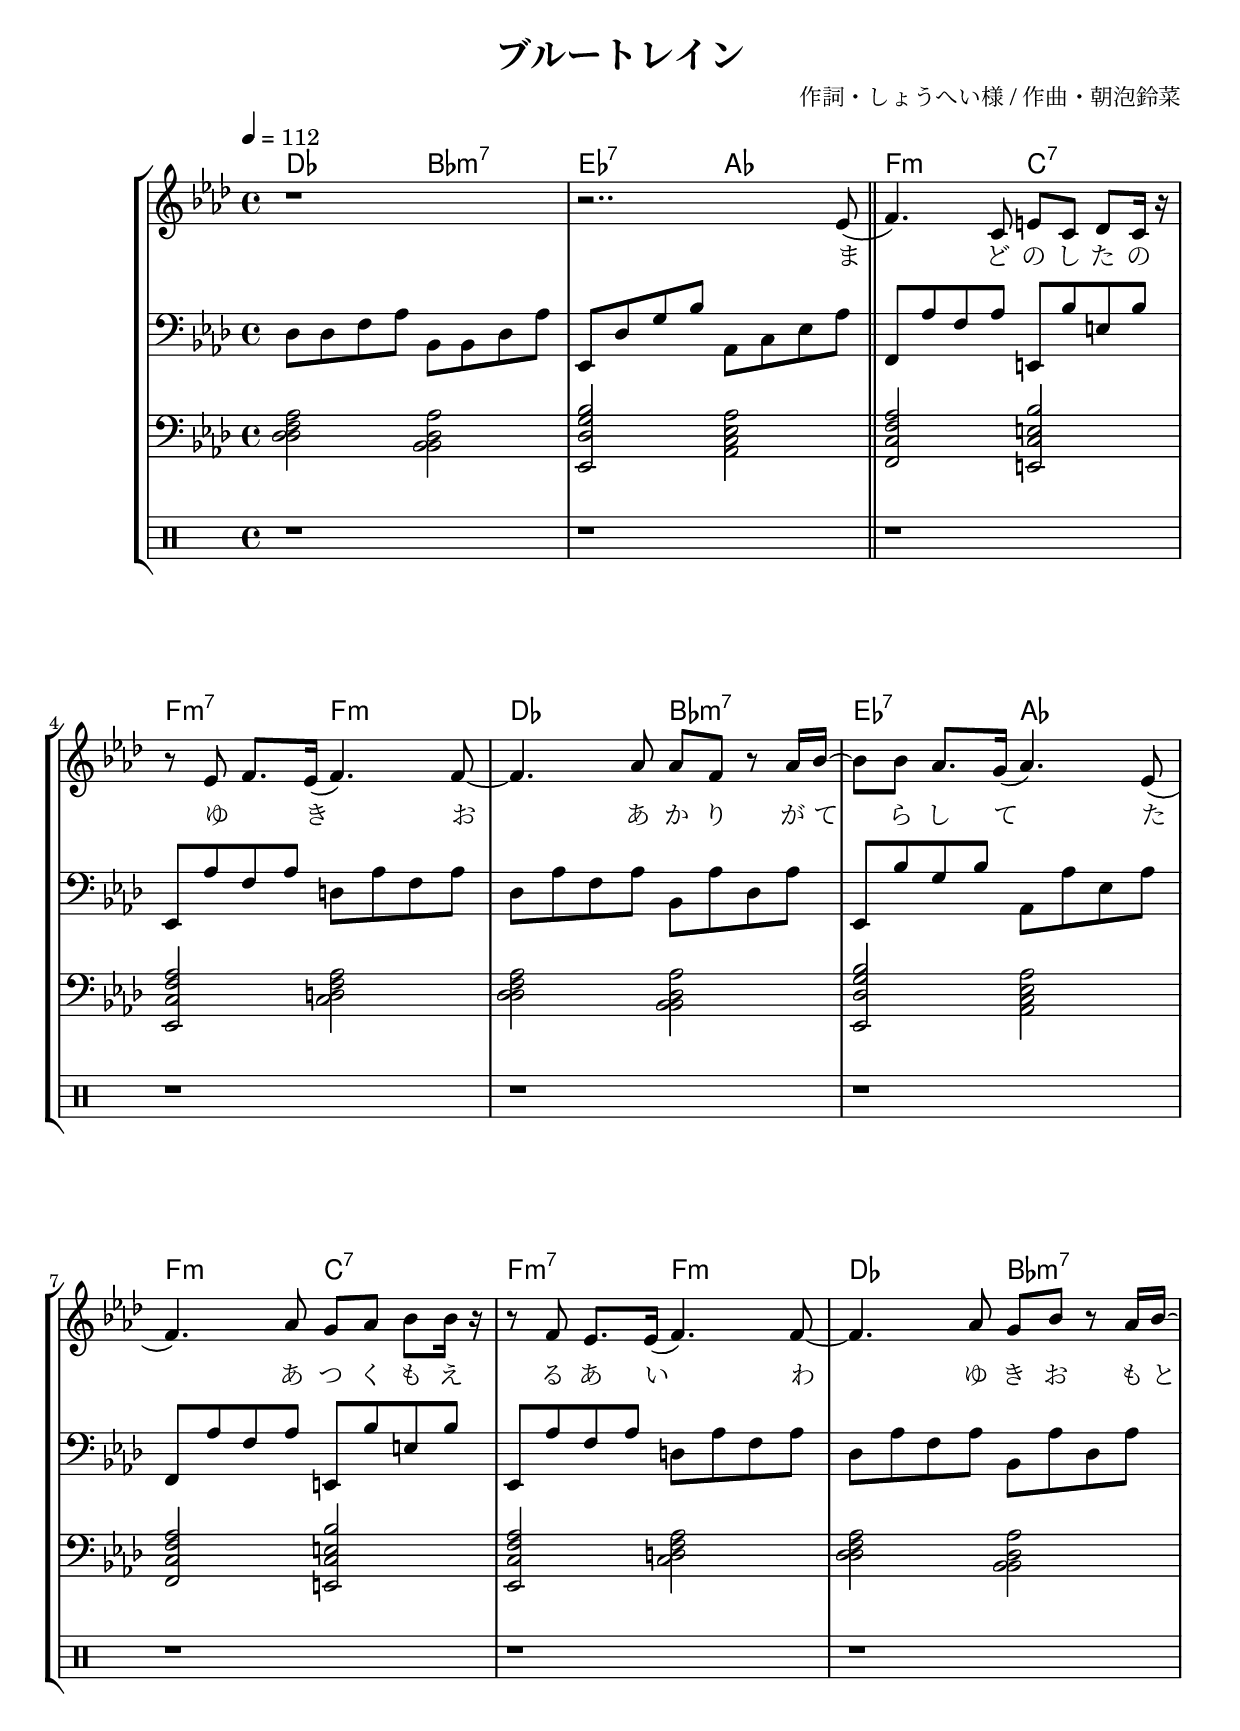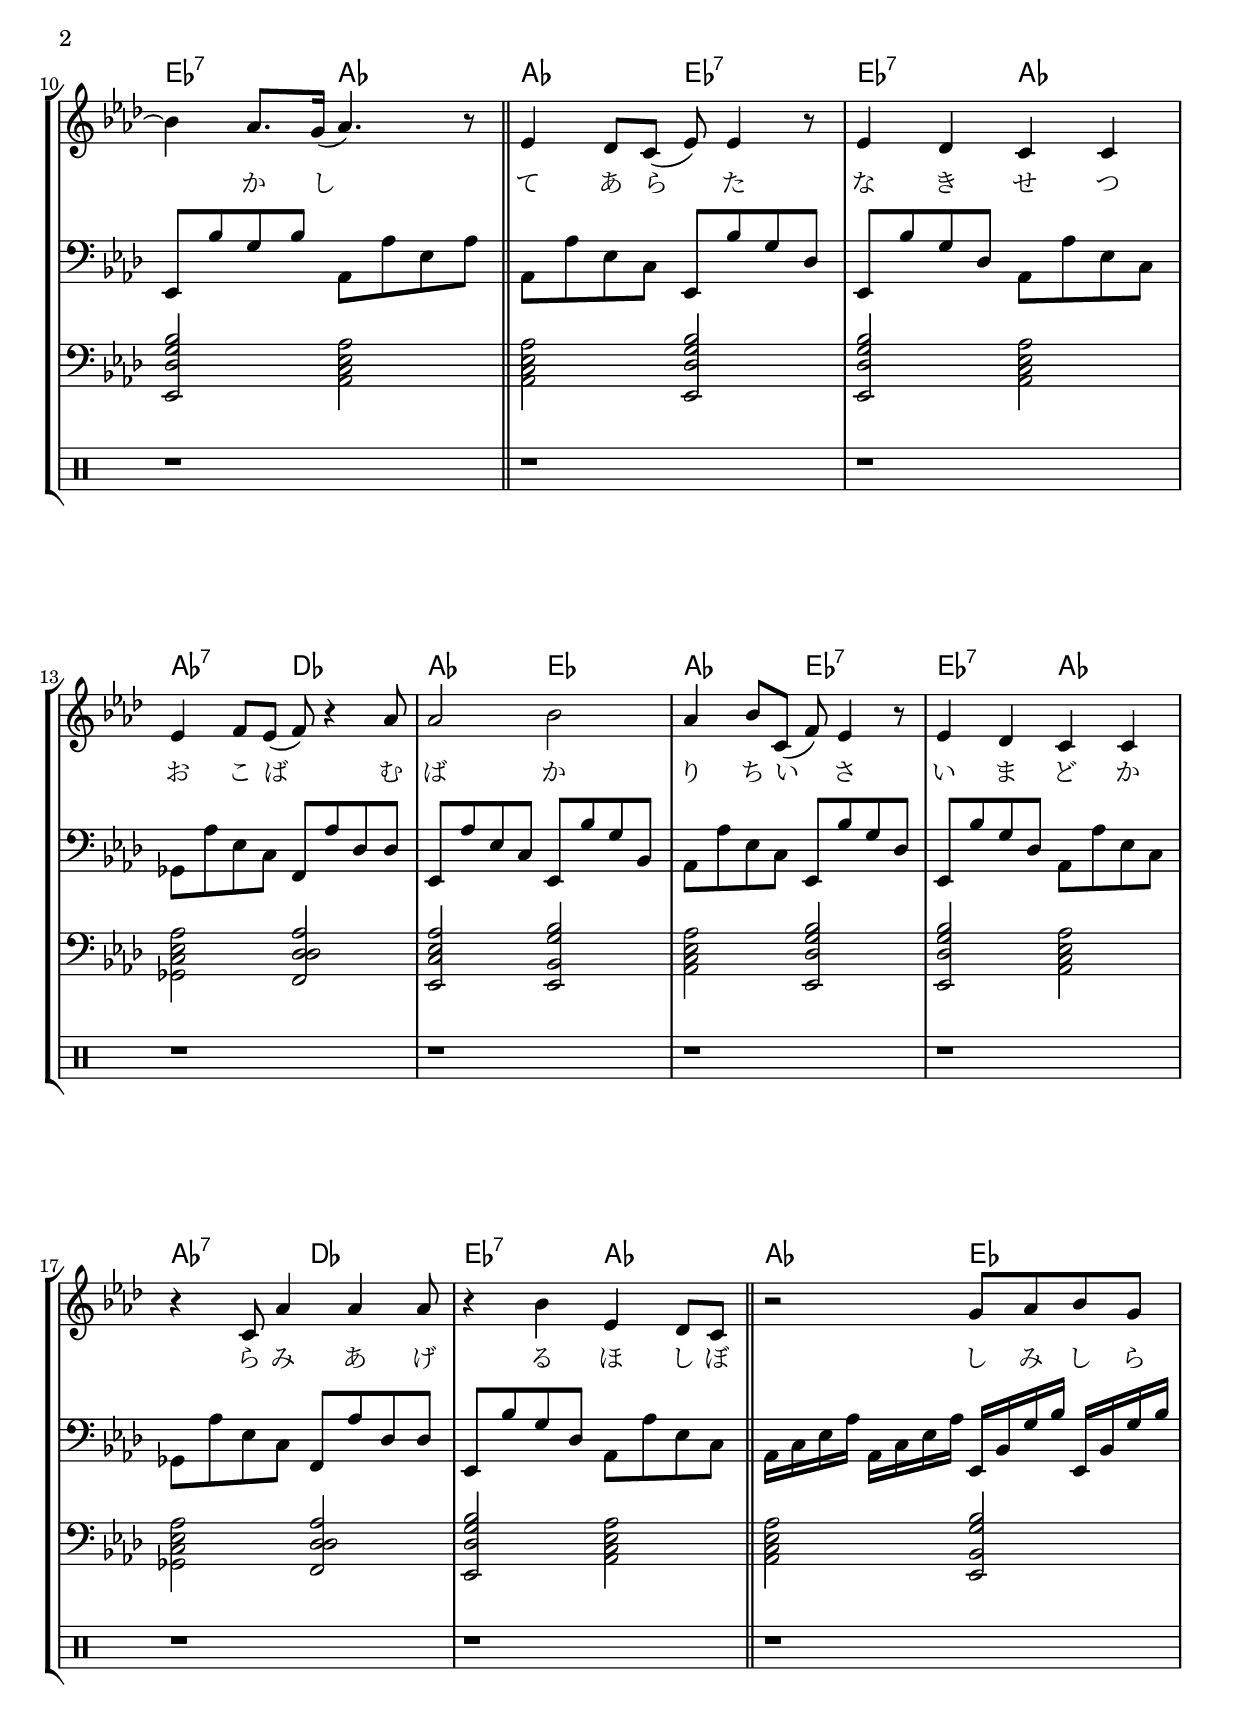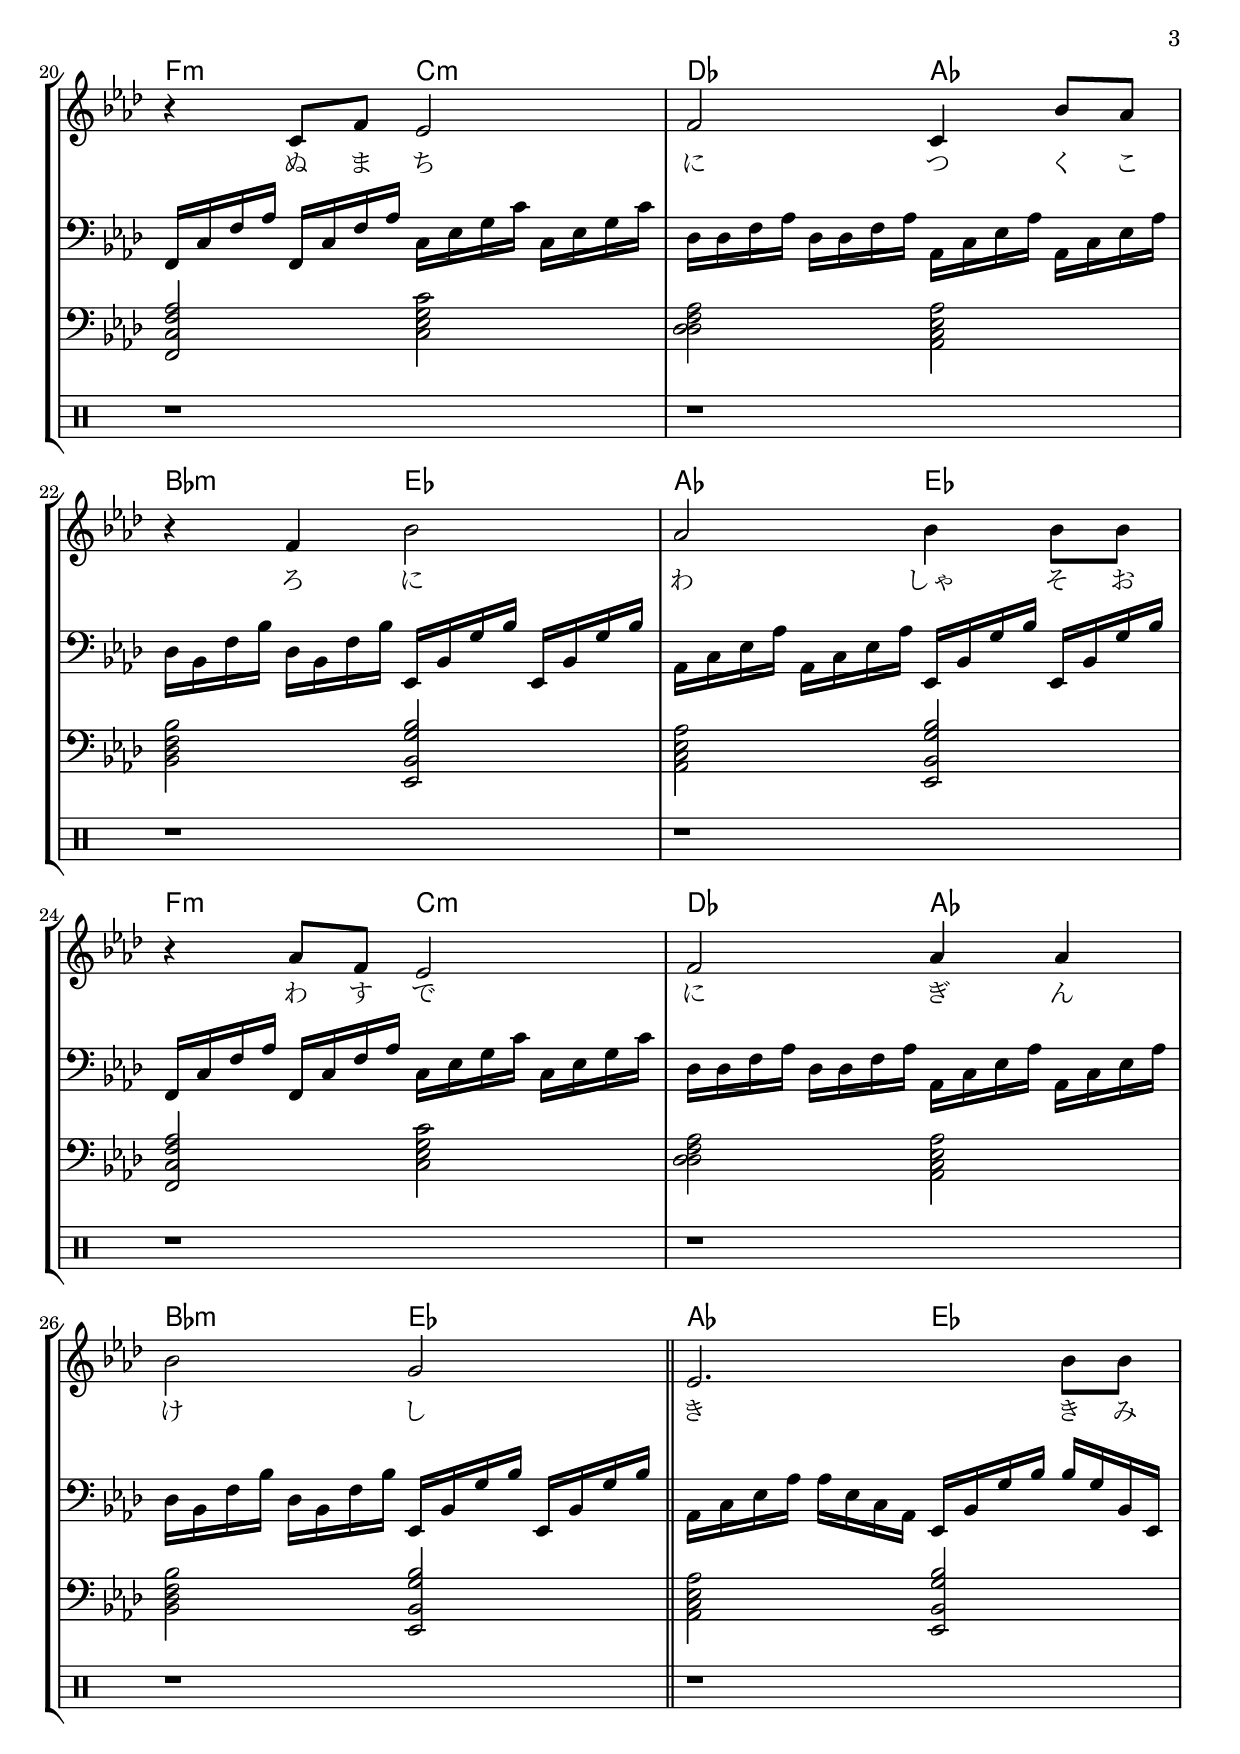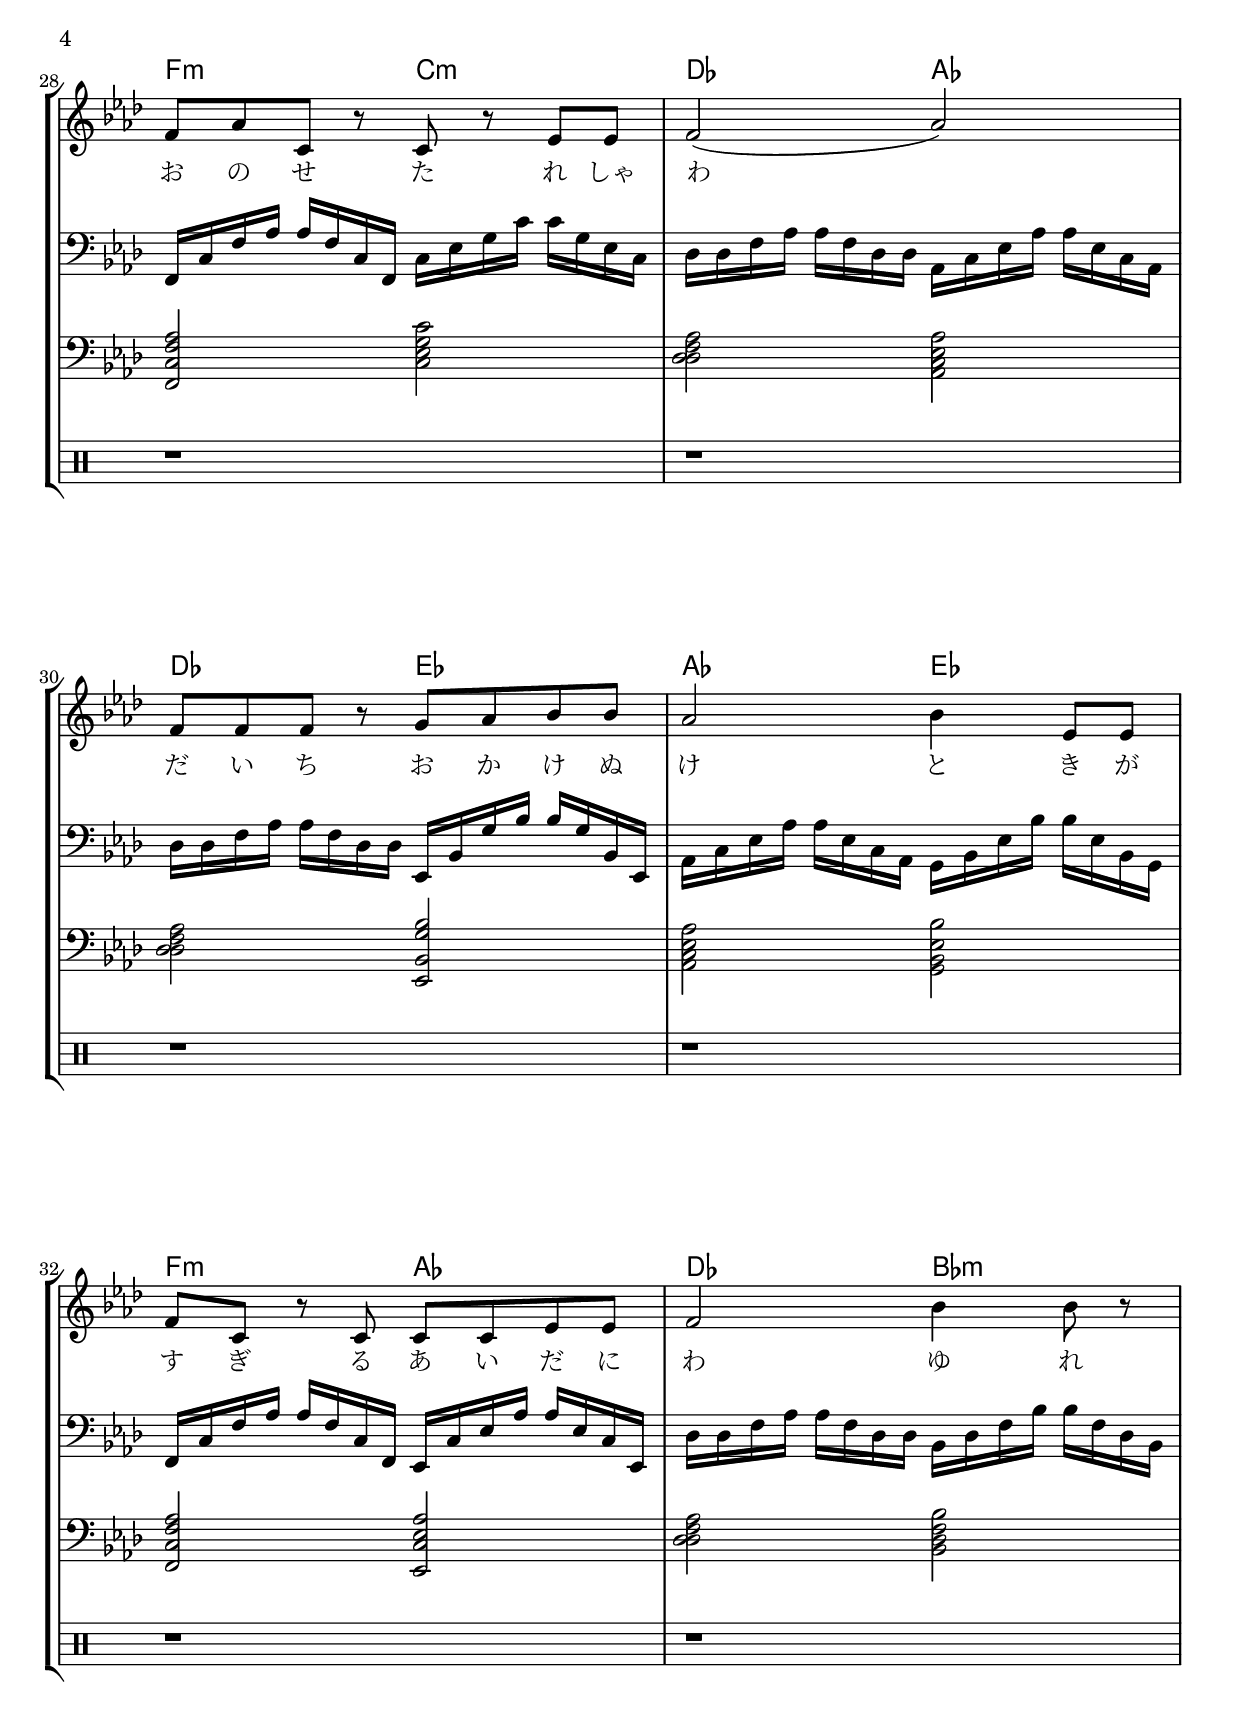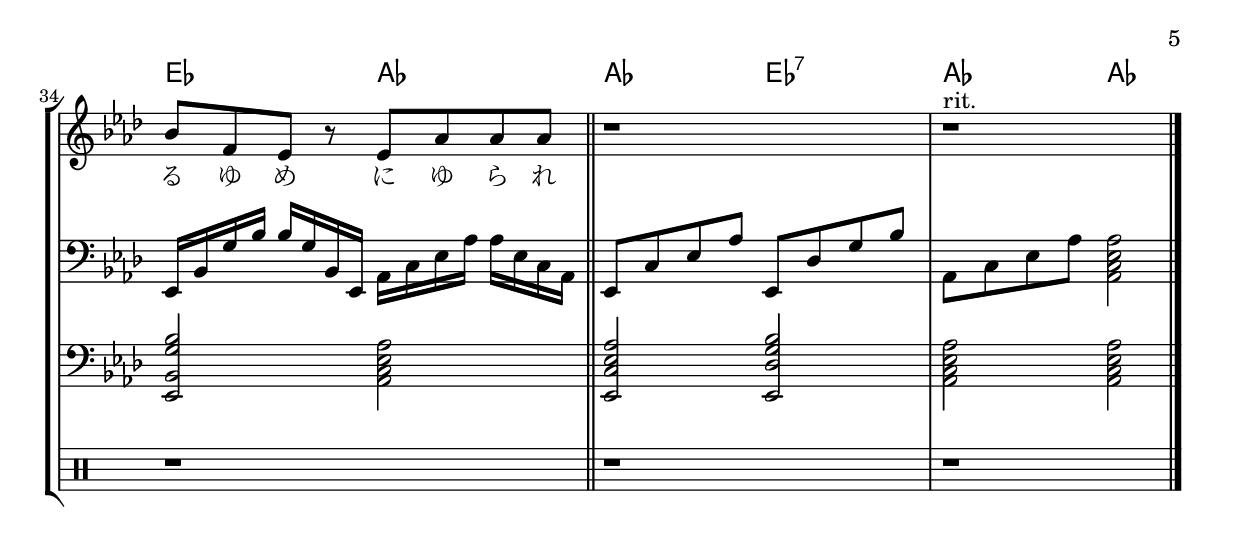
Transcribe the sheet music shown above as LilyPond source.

\version "2.12.1"

\header {
	title = \markup {ブルートレイン}
	composer = \markup \center-column {"作詞・しょうへい様 / 作曲・朝泡鈴菜"}
}

harmony = \chordmode {
	des2 bes:min7 es:7 as 

	f:m c:7 f:min7 f:m des bes:min7 es:7 as f:m c:7 f:min7 f:m des bes:min7 es:7 as 

	as es:7 es:7 as as:7 des as es as es:7 es:7 as as:7 des es:7 as 

	as es f:m c:m des as bes:m es as es f:m c:m des as bes:m es 

	as es f:m c:m des as des es as es f:m as des bes:m es as 

	as es:7 as as 
}

melody = {
	\key as \major
	\tempo 4 = 112
	r1 | r2.. 
	\set Staff.midiInstrument = #"fss0.37"
	es'8 
	(f'4.)  c'8  e'8  c'8  des'8  c'16  r16~ 
	r8  es'8  f'8.  es'16  (f'4.)  f'8~ 
	f'4.  as'8  as'8  f'8  r8  as'16  bes'16~ 
	bes'8  bes'8  as'8.  g'16  (as'4.)  es'8 
	(f'4.)  as'8  g'8  as'8  bes'8  bes'16  r16 
	r8  f'8  es'8.  es'16  (f'4.)  f'8~ 
	f'4.  as'8  g'8  bes'8  r8  as'16  bes'16~ 
	bes'4  as'8.  g'16  (as'4.)  	r8 	\set Staff.midiInstrument = #"fss0.37"
	 es'4  des'8  c'8  (es'8)  es'4  r8 
	es'4  des'4  c'4  c'4 
	es'4  f'8  es'8  (f'8)  r4  as'8 
	as'2  bes'2 
	as'4  bes'8  c'8  (f'8)  es'4  r8 
	es'4  des'4  c'4  c'4 
	r4  c'8  as'4  as'4  as'8 
	r4  bes'4  es'4  des'8  c'8
	\set Staff.midiInstrument = #"fss0.37"
	 r2  g'8  as'8  bes'8  g'8 
	r4  c'8  f'8  es'2 
	f'2  c'4  bes'8  as'8 
	r4  f'4  bes'2 
	as'2  bes'4  bes'8  bes'8 
	r4  as'8  f'8  es'2 
	f'2  as'4  as'4 
	bes'2  g'2
	\set Staff.midiInstrument = #"fss0.37"
	 es'2.  bes'8  bes'8 
	f'8  as'8  c'8  r8  c'8  r8  es'8  es'8 
	f'2  (as'2) 
	f'8  f'8  f'8  r8  g'8  as'8  bes'8  bes'8 
	as'2  bes'4  es'8  es'8 
	f'8  c'8  r8  c'8  c'8  c'8  es'8  es'8 
	f'2  bes'4  bes'8  r8 
	bes'8  f'8  es'8  r8  es'8  as'8  as'8  as'8
	r1 | r1^"rit." \bar "|."
}

words = \lyricmode {
	
	ま  ど  の  し  た  の  ゆ  き  お  あ  か  り  が  て  ら  し  て  た  あ  つ  く  も  え  る  あ  い  わ  ゆ  き  お  も  と  か  し  て  
	あ  ら  た  な  き  せ  つ  お  こ  ば  む  ば  か  り  ち  い  さ  い  ま  ど  か  ら  み  あ  げ  る  ほ  し  ぼ  し  
	み  し  ら  ぬ  ま  ち  に  つ  く  こ  ろ  に  わ  しゃ  そ  お  わ  す  で  に  ぎ  ん  け  し  き  
	き  み  お  の  せ  た  れ  しゃ  わ  だ  い  ち  お  か  け  ぬ  け  と  き  が  す  ぎ  る  あ  い  だ  に  わ  ゆ  れ  る  ゆ  め  に  ゆ  ら  れ  る  
	
}

tempochange = {
	\tempo 4 = 112
	r1 | r1 \bar "||"
	\tempo 4 = 112
	r1 | r1 | r1 | r1 | r1 | r1 | r1 | r1 \bar "||"
	\tempo 4 = 112
	r1 | r1 | r1 | r1 | r1 | r1 | r1 | r1 \bar "||"
	\tempo 4 = 112
	r1 | r1 | r1 | r1 | r1 | r1 | r1 | r1 \bar "||"
	\tempo 4 = 112
	r1 | r1 | r1 | r1 | r1 | r1 | r1 | r1 \bar "||"
	\tempo 4 = 112
	r1 | \tempo 4 = 84 r2 \tempo 4 = 74 r2 \bar "|."
}

mainacc = {
	\clef bass
	\set Staff.midiInstrument = #"Koto"
	\key as \major
	\tempo 4 = 112
	des8 des8 f8 as8
	bes,8 bes,8 des8 as8
	es,8 des8 g8 bes8
	as,8 c8 es8 as8
	\bar "||"

	\set Staff.midiInstrument = #"Acoustic Guitar (steel)"
	f,8 as f as
	e,8 bes e bes
	es,8 as f as
	d8 as f as
	des8 as f as
	bes,8 as des as
	es,8 bes g bes
	as,8 as es as
	f,8 as f as
	e,8 bes e bes
	es,8 as f as
	d8 as f as
	des8 as f as
	bes,8 as des as
	es,8 bes g bes
	as,8 as es as
	\bar "||"

	\set Staff.midiInstrument = #"Acoustic Guitar (steel)"
	as,8 as es c
	es,8 bes g des
	es,8 bes g des
	as,8 as es c
	ges,8 as es c
	f,8 as des des
	es,8 as es c
	es,8 bes g bes,
	as,8 as es c
	es,8 bes g des
	es,8 bes g des
	as,8 as es c
	ges,8 as es c
	f,8 as des des
	es,8 bes g des
	as,8 as es c
	\bar "||"

	\set Staff.midiInstrument = #"Electric Guitar (jazz)"
	as,16 c es as as, c es as
	es,16 bes, g bes es, bes, g bes
	f,16 c f as f, c f as
	c16 es g c' c es g c'
	des16 des f as des des f as
	as,16 c es as as, c es as
	des16 bes, f bes des bes, f bes
	es,16 bes, g bes es, bes, g bes
	as,16 c es as as, c es as
	es,16 bes, g bes es, bes, g bes
	f,16 c f as f, c f as
	c16 es g c' c es g c'
	des16 des f as des des f as
	as,16 c es as as, c es as
	des16 bes, f bes des bes, f bes
	es,16 bes, g bes es, bes, g bes
	\bar "||"

	\set Staff.midiInstrument = #"Electric Guitar (jazz)"
	as,16 c es as as es c as,
	es,16 bes, g bes bes g bes, es,
	f,16 c f as as f c f,
	c16 es g c' c' g es c
	des16 des f as as f des des
	as,16 c es as as es c as,
	des16 des f as as f des des
	es,16 bes, g bes bes g bes, es,
	as,16 c es as as es c as,
	g,16 bes, es bes bes es bes, g,
	f,16 c f as as f c f,
	es,16 c es as as es c es,
	des16 des f as as f des des
	bes,16 des f bes bes f des bes,
	es,16 bes, g bes bes g bes, es,
	as,16 c es as as es c as,
	\bar "||"

	\set Staff.midiInstrument = #"Koto"
	es,8 c8 es8 as8
	es,8 des8 g8 bes8
	as,8 c8 es8 as8
	<as, c es as>2
	\bar "|."
}

subacc = {
	\clef bass
	\set Staff.midiInstrument = #"Shakuhachi"
	\key as \major
	\tempo 4 = 112
	<des des f as>2
	<bes, bes, des as>2
	<es, des g bes>2
	<as, c es as>2
	\bar "||"

	\set Staff.midiInstrument = #"Electric Guitar (clean)"
	<f, c f as>2
	<e, c e bes>2
	<es, c f as>2
	<d c f as>2
	<des des f as>2
	<bes, bes, des as>2
	<es, des g bes>2
	<as, c es as>2
	<f, c f as>2
	<e, c e bes>2
	<es, c f as>2
	<d c f as>2
	<des des f as>2
	<bes, bes, des as>2
	<es, des g bes>2
	<as, c es as>2
	\bar "||"

	\set Staff.midiInstrument = #"Electric Guitar (clean)"
	<as, c es as>2
	<es, des g bes>2
	<es, des g bes>2
	<as, c es as>2
	<ges, c es as>2
	<f, des des as>2
	<es, c es as>2
	<es, bes, g bes>2
	<as, c es as>2
	<es, des g bes>2
	<es, des g bes>2
	<as, c es as>2
	<ges, c es as>2
	<f, des des as>2
	<es, des g bes>2
	<as, c es as>2
	\bar "||"

	\set Staff.midiInstrument = #"Electric Guitar (clean)"
	<as, c es as>2
	<es, bes, g bes>2
	<f, c f as>2
	<c es g c'>2
	<des des f as>2
	<as, c es as>2
	<des bes, f bes>2
	<es, bes, g bes>2
	<as, c es as>2
	<es, bes, g bes>2
	<f, c f as>2
	<c es g c'>2
	<des des f as>2
	<as, c es as>2
	<des bes, f bes>2
	<es, bes, g bes>2
	\bar "||"

	\set Staff.midiInstrument = #"Electric Guitar (clean)"
	<as, c es as>2
	<es, bes, g bes>2
	<f, c f as>2
	<c es g c'>2
	<des des f as>2
	<as, c es as>2
	<des des f as>2
	<es, bes, g bes>2
	<as, c es as>2
	<g, bes, es bes>2
	<f, c f as>2
	<es, c es as>2
	<des des f as>2
	<bes, des f bes>2
	<es, bes, g bes>2
	<as, c es as>2
	\bar "||"

	\set Staff.midiInstrument = #"Shakuhachi"
	<es, c es as>2
	<es, des g bes>2
	<as, c es as>2
	<as, c es as>2
	\bar "|."
}

percA = {
	\drummode {
	r1 |r1 \bar "||"
	r1 |r1 |r1 |r1 |r1 |r1 |r1 |r1 \bar "||"
	r1 |r1 |r1 |r1 |r1 |r1 |r1 |r1 \bar "||"
	r1 |r1 |r1 |r1 |r1 |r1 |r1 |r1 \bar "||"
	r1 |r1 |r1 |r1 |r1 |r1 |r1 |r1 \bar "||"
	r1 |r1 \bar "|."
	}
}

percB = {
	\drummode {
	r1 |r1 \bar "||"
	r1 |r1 |r1 |r1 |r1 |r1 |r1 |r1 \bar "||"
	r1 |r1 |r1 |r1 |r1 |r1 |r1 |r1 \bar "||"
	r1 |r1 |r1 |r1 |r1 |r1 |r1 |r1 \bar "||"
	r1 |r1 |r1 |r1 |r1 |r1 |r1 |r1 \bar "||"
	r1 |r1 \bar "|."
	}
}

percC = {
	\drummode {
	r1 |r1 \bar "||"
	r1 |r1 |r1 |r1 |r1 |r1 |r1 |r1 \bar "||"
	r1 |r1 |r1 |r1 |r1 |r1 |r1 |r1 \bar "||"
	r1 |r1 |r1 |r1 |r1 |r1 |r1 |r1 \bar "||"
	r1 |r1 |r1 |r1 |r1 |r1 |r1 |r1 \bar "||"
	r1 |r1 \bar "|."
	}
}

percD = {
	\drummode {
	r1 |r1 \bar "||"
	r1 |r1 |r1 |r1 |r1 |r1 |r1 |r1 \bar "||"
	r1 |r1 |r1 |r1 |r1 |r1 |r1 |r1 \bar "||"
	r1 |r1 |r1 |r1 |r1 |r1 |r1 |r1 \bar "||"
	r1 |r1 |r1 |r1 |r1 |r1 |r1 |r1 \bar "||"
	r1 |r1 \bar "|."
	}
}

percE = {
	\drummode {
	r1 |r1 \bar "||"
	r1 |r1 |r1 |r1 |r1 |r1 |r1 |r1 \bar "||"
	r1 |r1 |r1 |r1 |r1 |r1 |r1 |r1 \bar "||"
	r1 |r1 |r1 |r1 |r1 |r1 |r1 |r1 \bar "||"
	r1 |r1 |r1 |r1 |r1 |r1 |r1 |r1 \bar "||"
	r1 |r1 \bar "|."
	}
}

\score {
	<<
		\new StaffGroup <<
			\new ChordNames {\harmony}
			\new Voice = "melody" {\melody}
			\new Lyrics \lyricsto "melody" \words
			\new Staff = "mainacc" {\mainacc}
			\new Staff = "subacc" {\subacc}
			\new DrumStaff <<
				\new DrumVoice {\percA}
				\new DrumVoice {\percB}
				\new DrumVoice {\percC}
				\new DrumVoice {\percD}
				\new DrumVoice {\percE}
			>>
		>>
	>>
	\layout { }
}
